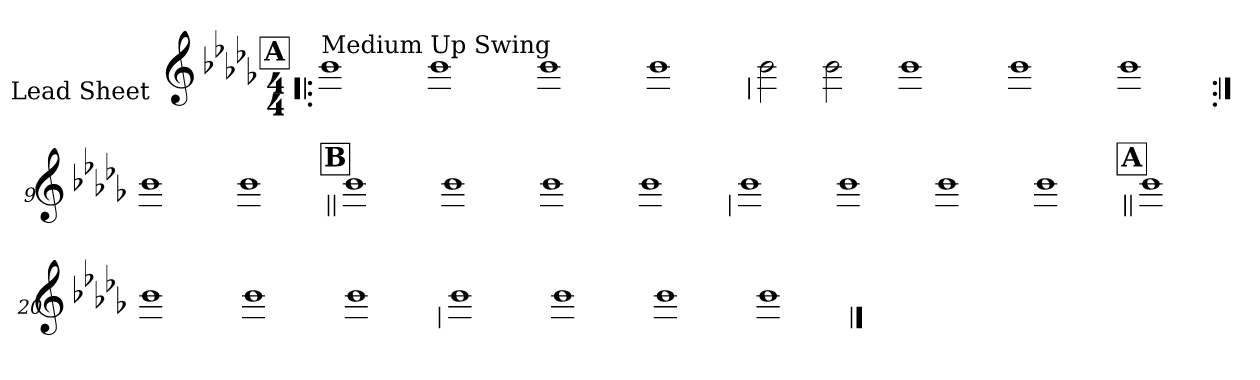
**kern
*part1
*staff1
*I"Lead Sheet
*stria0
*clefG2
*k[b-e-a-d-g-]
*D-:
*M4/4
!!LO:REH:place=s1:a:t=A
=1!|:
!LO:TX:a:t=Medium Up Swing
1b-
=2-
1b-
=3-
1b-
=4-
1b-
!!LO:LB:g=z
=5
2b-
2b-
=6-
1b-
=7-
1b-
=8-
1b-
!!LO:LB:g=z
=9:|!
1b-
=10-
1b-
!!LO:LB:g=z
!!LO:REH:place=s1:a:t=B
=11||
1b-
=12-
1b-
=13-
1b-
=14-
1b-
!!LO:LB:g=z
=15
1b-
=16-
1b-
=17-
1b-
=18-
1b-
!!LO:LB:g=z
!!LO:REH:place=s1:a:t=A
=19||
1b-
=20-
1b-
=21-
1b-
=22-
1b-
!!LO:LB:g=z
=23
1b-
=24-
1b-
=25-
1b-
=26-
1b-
==
*-
